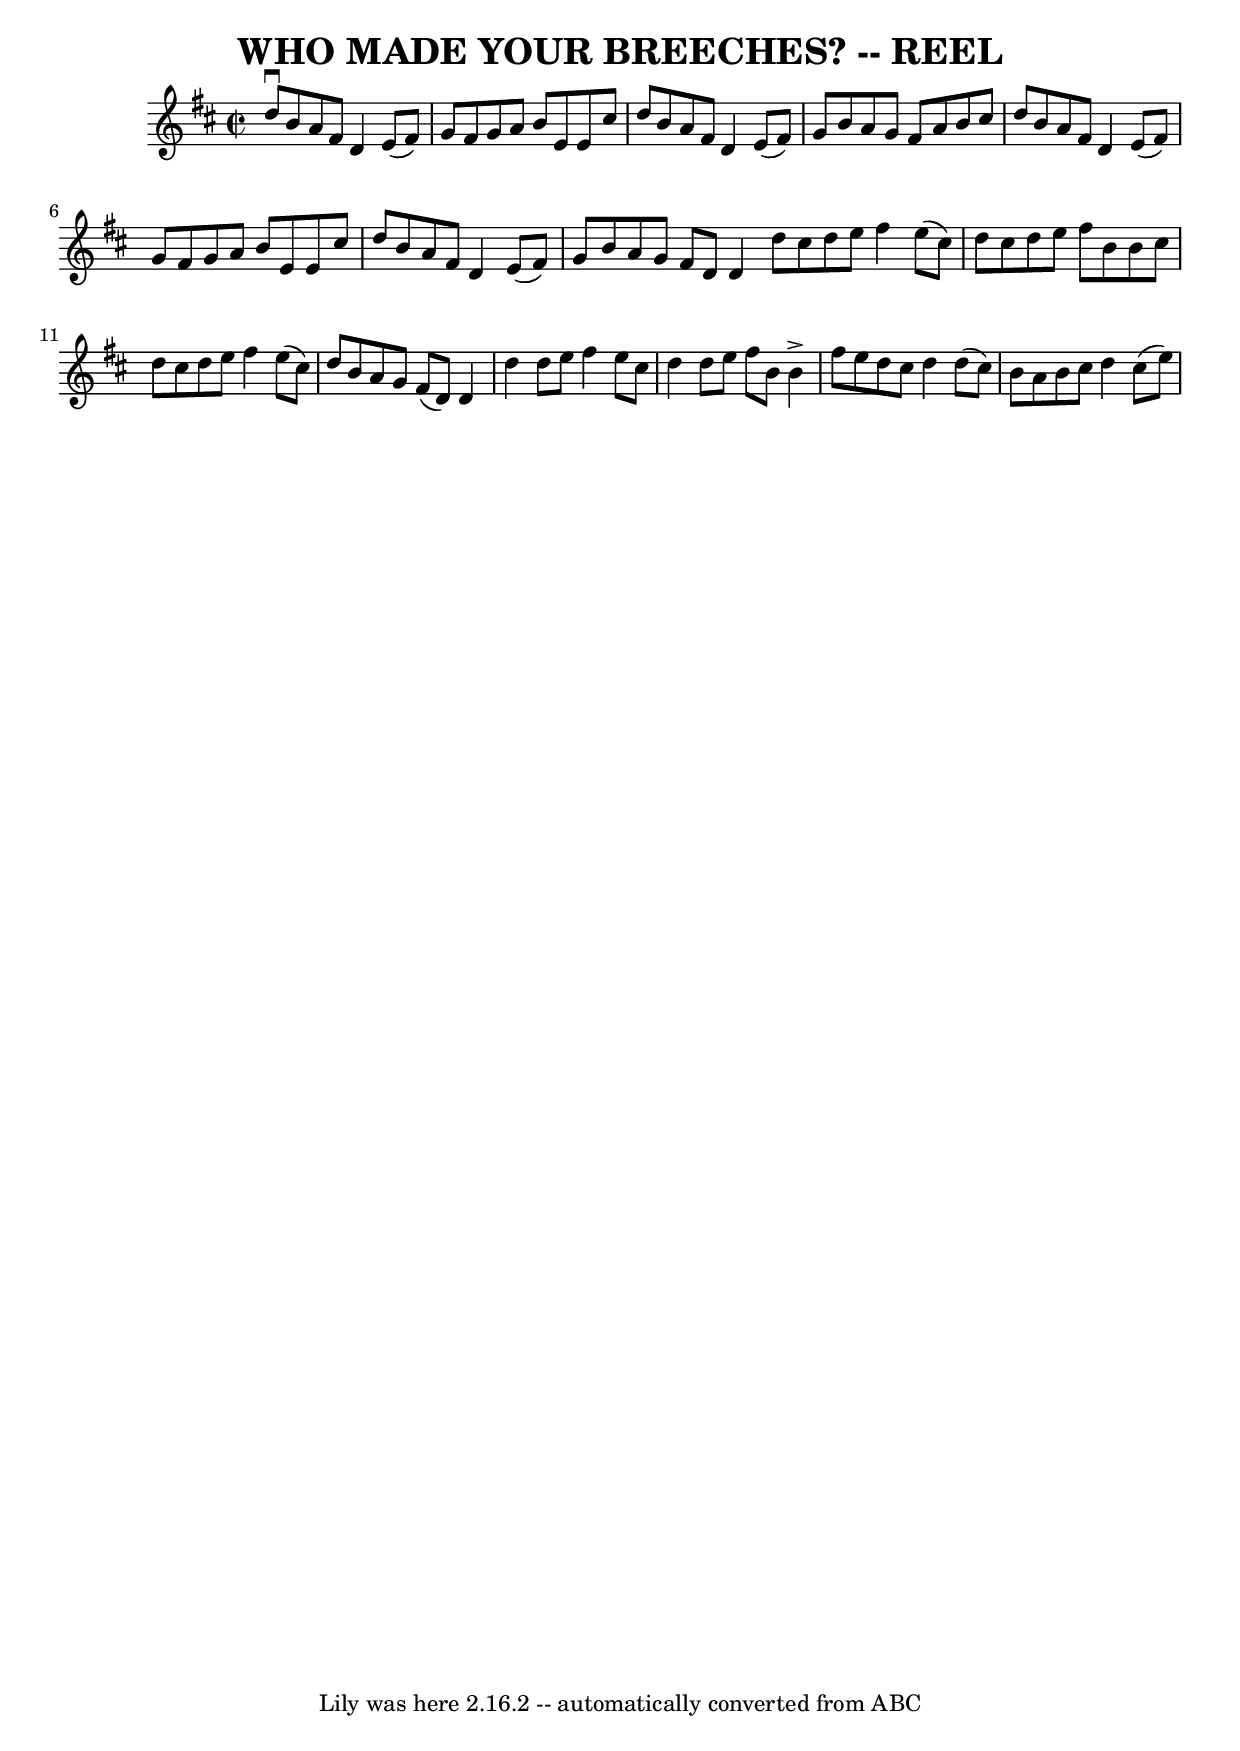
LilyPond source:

\version "2.16.2"
\include "Mammoth.ily"
\header {
  %% book = "Ryan's Mammoth Collection of Fiddle Tunes"
  crossRefNumber = "1"
  footnotes = ""
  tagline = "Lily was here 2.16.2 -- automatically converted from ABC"
  title = "WHO MADE YOUR BREECHES? -- REEL"

}
voicedefault =  {


  \override Staff.TimeSignature #'style = #'C
  \time 2/2 
  \key d \major   d''8^\downbow b'8 a'8 fis'8 d'4 e'8 (fis'8)    |
  g'8 fis'8 g'8 a'8 b'8 e'8 e'8       cis''8     |
  d''8 b'8 a'8 fis'8 d'4 e'8 (fis'8)    |
  g'8 b'8 a'8 g'8 fis'8 a'8 b'8 cis''8     |
  d''8 b'8 a'8 fis'8 d'4 e'8 (fis'8)   |
     g'8 fis'8 g'8 a'8 b'8 e'8 e'8 cis''8     |
  d''8     b'8 a'8 fis'8 d'4 e'8 (fis'8)    |
  g'8 b'8       a'8 g'8 fis'8 d'8 d'4    \bar " |." d''8 cis''8 d''8       e''8 fis''4 e''8 (cis''8)    |
  d''8 cis''8 d''8       e''8 fis''8 b'8 b'8 cis''8     |
  d''8 cis''8 d''8       e''8 fis''4 e''8 (cis''8)    |
  d''8 b'8 a'8 g'8       fis'8 (d'8) d'4     |
  d''4 d''8 e''8 fis''4 e''8     cis''8     |
  d''4 d''8 e''8 fis''8 b'8 b'4^\accent    |
  fis''8 e''8 d''8 cis''8 d''4 d''8 (cis''8)    |
  b'8 a'8 b'8 cis''8 d''4 cis''8 (e''8)   

}

\score{
  <<

    \context Staff="default"
    {
      \voicedefault 
      
    }

  >>
  \layout {
    
  }
  \midi {
  }

}
